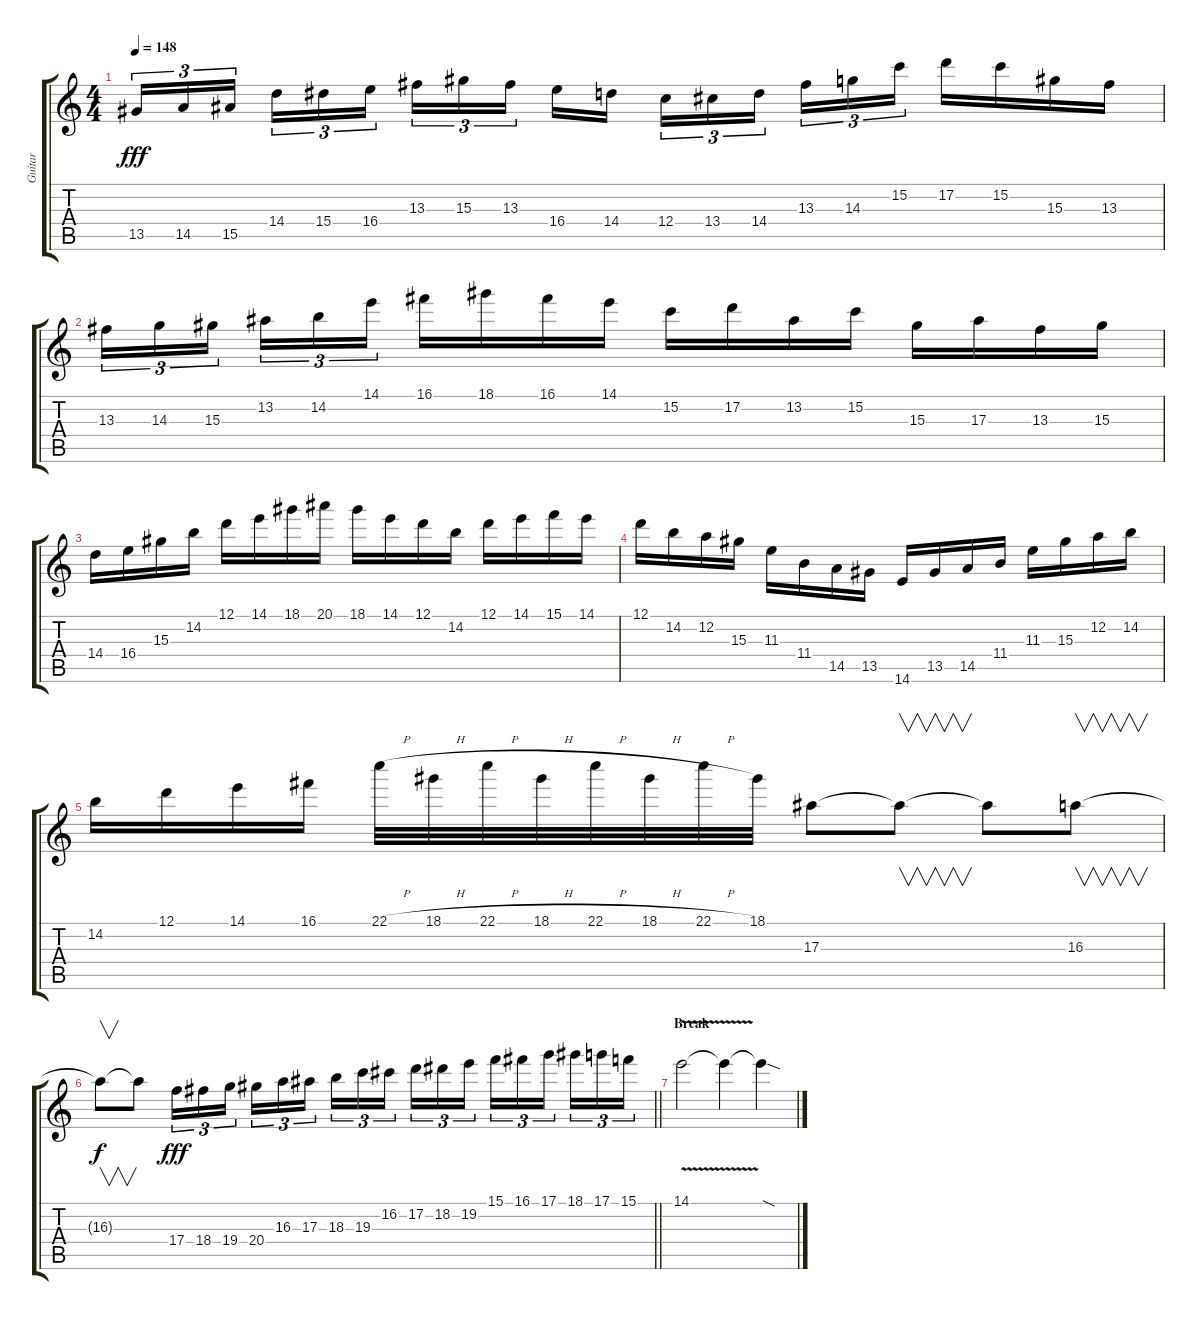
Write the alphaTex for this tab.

\track ("Guitar" "Guitar") {instrument overdrivenguitar}
\staff {score tabs}
\tuning (D4 A3 F3 C3 G2 D2) {hide}
\ts (4 4)
\tempo 148
\clef g2
\ks c
13.5.16{tu (3 2) dy fff} 14.5.16{tu (3 2)} 15.5.16{tu (3 2) beam splitsecondary} 14.4.16{tu (3 2)} 15.4.16{tu (3 2)} 16.4.16{tu (3 2)} 13.3.16{tu (3 2)} 15.3.16{tu (3 2)} 13.3.16{tu (3 2) beam splitsecondary} 16.4.16 14.4.16 12.4.16{tu (3 2)} 13.4.16{tu (3 2)} 14.4.16{tu (3 2) beam splitsecondary} 13.3.16{tu (3 2)} 14.3.16{tu (3 2)} 15.2.16{tu (3 2)} 17.2.16 15.2.16 15.3.16 13.3.16 |
13.3.16{tu (3 2)} 14.3.16{tu (3 2)} 15.3.16{tu (3 2) beam splitsecondary} 13.2.16{tu (3 2)} 14.2.16{tu (3 2)} 14.1.16{tu (3 2)} 16.1.16 18.1.16 16.1.16 14.1.16 15.2.16 17.2.16 13.2.16 15.2.16 15.3.16 17.3.16 13.3.16 15.3.16 |
14.4.16 16.4.16 15.3.16 14.2.16 12.1.16 14.1.16 18.1.16 20.1.16 18.1.16 14.1.16 12.1.16 14.2.16 12.1.16 14.1.16 15.1.16 14.1.16 |
12.1.16 14.2.16 12.2.16 15.3.16 11.3.16 11.4.16 14.5.16 13.5.16 14.6.16 13.5.16 14.5.16 11.4.16 11.3.16 15.3.16 12.2.16 14.2.16 |
14.2.16 12.1.16 14.1.16 16.1.16 22.1{h}.32 18.1{h}.32 22.1{h}.32 18.1{h}.32 22.1{h}.32 18.1{h}.32 22.1{h}.32 18.1.32 17.3.8 17.3{t}.8{v} 17.3{t}.8 16.3.8{v} |
\barLineRight lightlight
16.3{t}.8{v dy f} 16.3{t}.8 17.4.16{tu (3 2) dy fff} 18.4.16{tu (3 2)} 19.4.16{tu (3 2) beam splitsecondary} 20.4.16{tu (3 2)} 16.3.16{tu (3 2)} 17.3.16{tu (3 2)} 18.3.16{tu (3 2)} 19.3.16{tu (3 2)} 16.2.16{tu (3 2) beam splitsecondary} 17.2.16{tu (3 2)} 18.2.16{tu (3 2)} 19.2.16{tu (3 2)} 15.1.16{tu (3 2)} 16.1.16{tu (3 2)} 17.1.16{tu (3 2) beam splitsecondary} 18.1.16{tu (3 2)} 17.1.16{tu (3 2)} 15.1.16{tu (3 2)} |
\section ("" "Break")
14.1{v}.2 14.1{t}.4 14.1{sod t}.4
